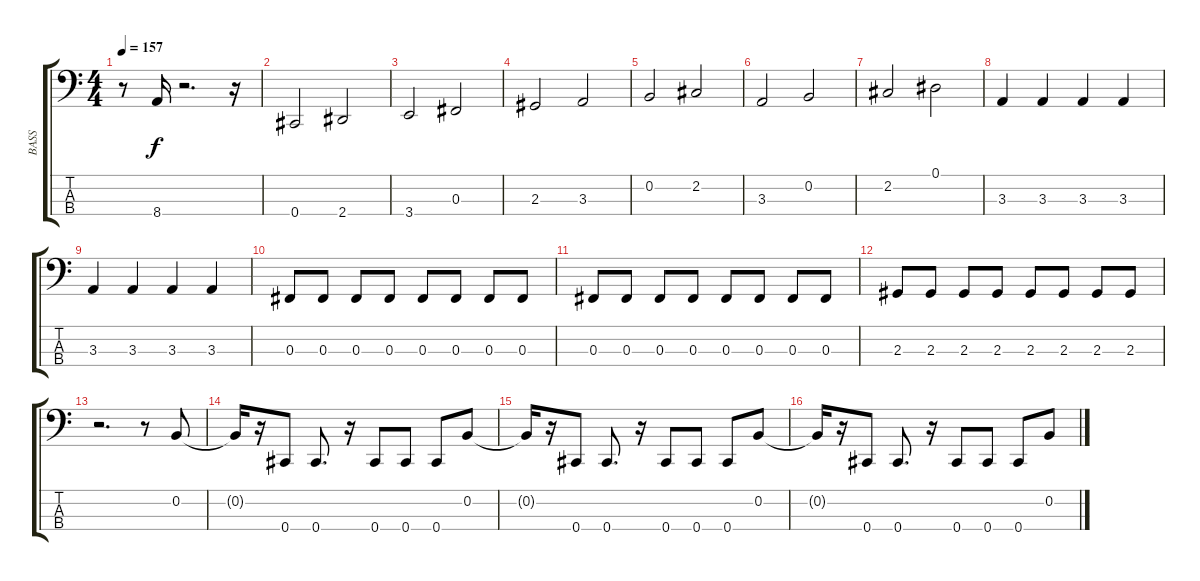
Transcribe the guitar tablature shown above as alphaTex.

\track ("BASS" "BASS") {instrument electricbassfinger}
\staff {score tabs}
\tuning (Eb2 B1 Gb1 Db1) {hide}
\ts (4 4)
\tempo 157
\clef f4
\ks c
r.8{dy f} 8.4.16 r.2{d} r.16 |
0.4.2 2.4.2 |
3.4.2 0.3.2 |
2.3.2 3.3.2 |
0.2.2 2.2.2 |
3.3.2 0.2.2 |
2.2.2 0.1.2 |
3.3.4 3.3.4 3.3.4 3.3.4 |
3.3.4 3.3.4 3.3.4 3.3.4 |
0.3.8 0.3.8 0.3.8 0.3.8 0.3.8 0.3.8 0.3.8 0.3.8 |
0.3.8 0.3.8 0.3.8 0.3.8 0.3.8 0.3.8 0.3.8 0.3.8 |
2.3.8 2.3.8 2.3.8 2.3.8 2.3.8 2.3.8 2.3.8 2.3.8 |
r.2{d} r.8 0.2.8 |
0.2{t}.16 r.16 0.4.8 0.4.8{d} r.16 0.4.8 0.4.8 0.4.8 0.2.8 |
0.2{t}.16 r.16 0.4.8 0.4.8{d} r.16 0.4.8 0.4.8 0.4.8 0.2.8 |
0.2{t}.16 r.16 0.4.8 0.4.8{d} r.16 0.4.8 0.4.8 0.4.8 0.2.8
